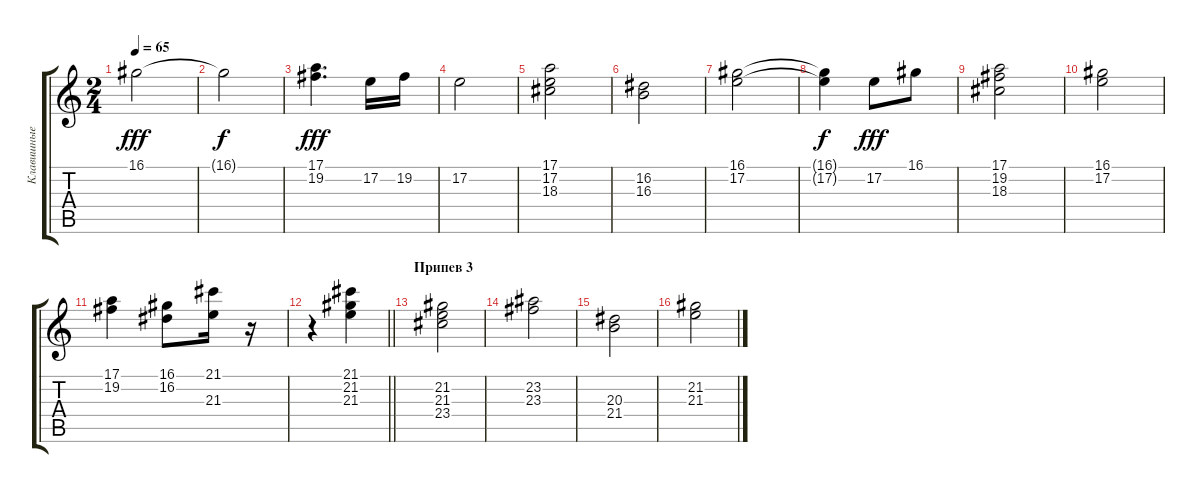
\track ("Клавишные 1" "Клавишные ") {instrument drawbarorgan}
\staff {score tabs}
\tuning (E4 B3 G3 D3 A2 E2) {hide}
\ts (2 4)
\tempo 65
\clef g2
\ks c
16.1.2{dy fff} |
16.1{t}.2{dy f} |
(17.1 19.2).4{d dy fff} 17.2.16 19.2.16 |
17.2.2 |
(17.1 17.2 18.3).2 |
(16.2 16.3).2 |
(16.1 17.2).2 |
(16.1{t} 17.2{t}).4{dy f} 17.2.8{dy fff} 16.1.8 |
(17.1 19.2 18.3).2 |
(16.1 17.2).2 |
(17.1 19.2).4 (16.1 16.2).8 (21.1 21.3).16 r.16 |
\barLineRight lightlight
r.4 (21.1 21.2 21.3).4 |
\section ("" "Припев 3")
(21.2 21.3 23.4).2 |
(23.2 23.3).2 |
(20.3 21.4).2 |
(21.2 21.3).2
